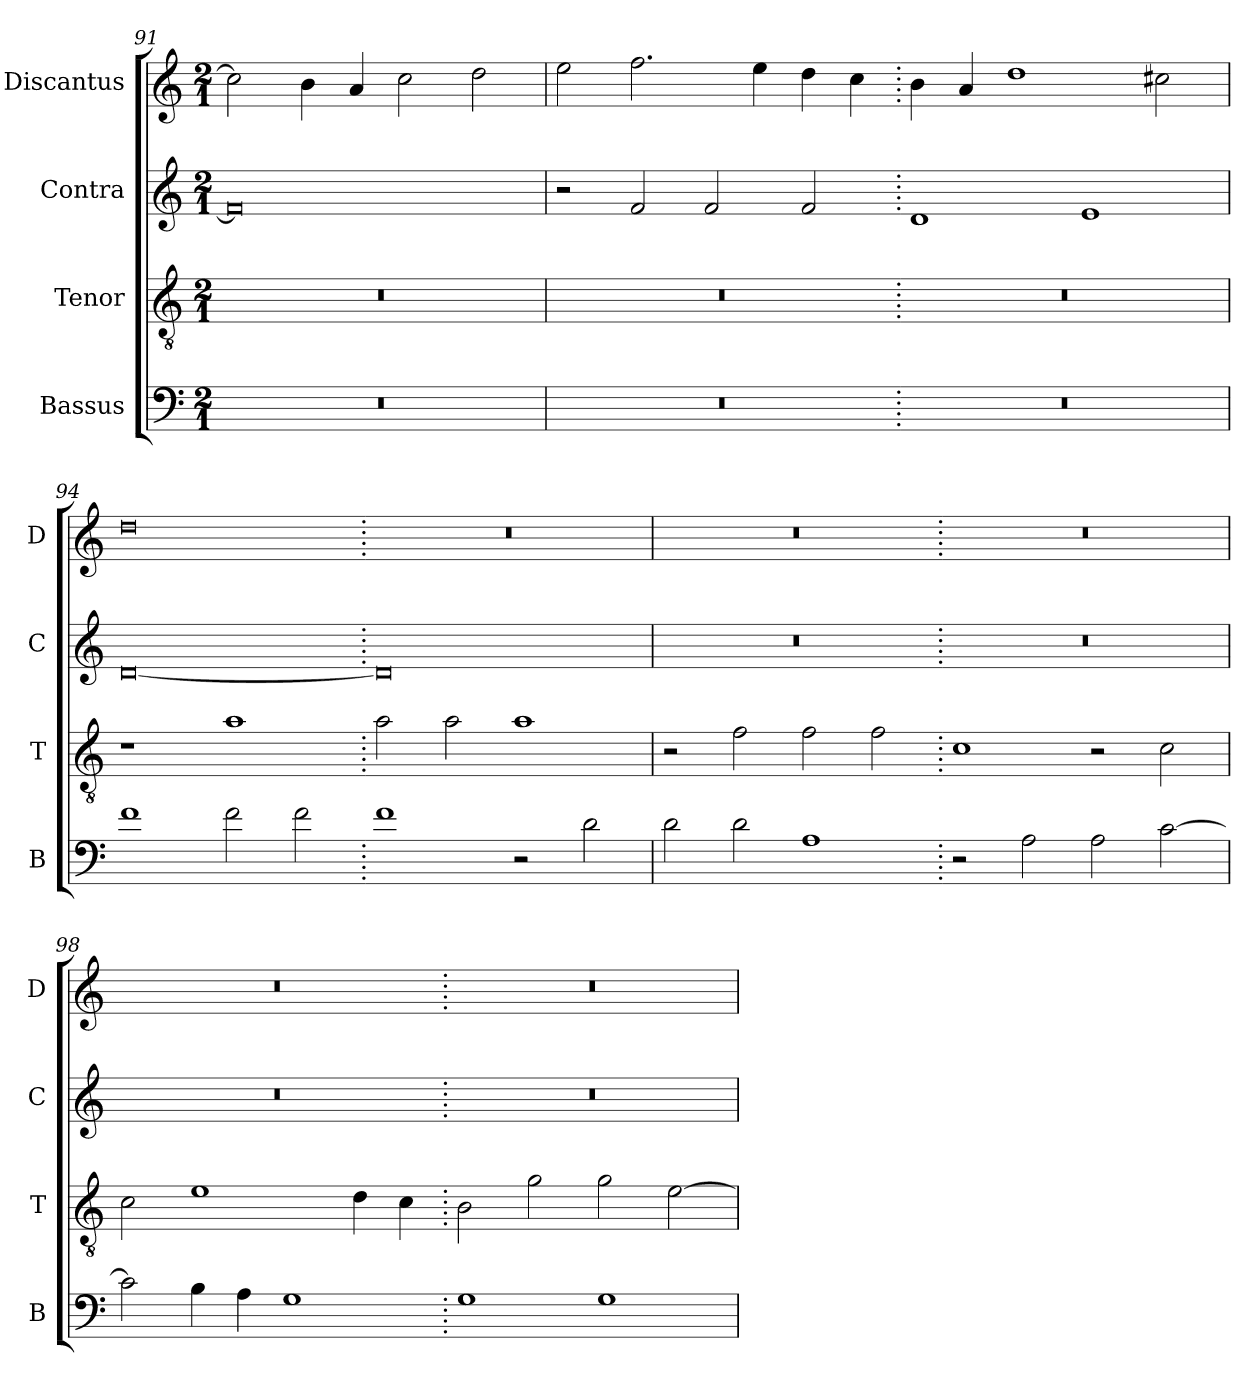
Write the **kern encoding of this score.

**kern	**kern	**kern	**kern
*part4	*part3	*part2	*part1
*staff4	*staff3	*staff2	*staff1
*I"Bassus	*I"Tenor	*I"Contra	*I"Discantus
*I'B	*I'T	*I'C	*I'D
*clefF4	*clefGv2	*clefG2	*clefG2
*k[]	*k[]	*k[]	*k[]
*M2/1	*M2/1	*M2/1	*M2/1
=91	=91	=91	=91
0r	0r	0f]	2cc\]
.	.	.	4b\
.	.	.	4a/
.	.	.	2cc\
.	.	.	2dd\
=92	=92	=92	=92
0r	0r	2r	2ee\
.	.	2f/	2.ff\
.	.	2f/	.
.	.	.	4ee\
.	.	2f/	4dd\
.	.	.	4cc\
=93.	=93.	=93.	=93.
0r	0r	1d	4b\
.	.	.	4a/
.	.	.	1dd
.	.	1e	.
.	.	.	2cc#X\
=94	=94	=94	=94
1f	1r	[0d	0dd
2f\	1a	.	.
2f\	.	.	.
=95.	=95.	=95.	=95.
1f	2a\	0d]	0r
.	2a\	.	.
2r	1a	.	.
2d\	.	.	.
=96	=96	=96	=96
2d\	2r	0r	0r
2d\	2f\	.	.
1A	2f\	.	.
.	2f\	.	.
=97.	=97.	=97.	=97.
2r	1c	0r	0r
2A\	.	.	.
2A\	2r	.	.
[2c\	2c\	.	.
=98	=98	=98	=98
2c\]	2c\	0r	0r
4B\	1e	.	.
4A\	.	.	.
1G	.	.	.
.	4d\	.	.
.	4c\	.	.
=99.	=99.	=99.	=99.
1G	2B\	0r	0r
.	2g\	.	.
1G	2g\	.	.
.	[2e\	.	.
=	=	=	=
*-	*-	*-	*-
